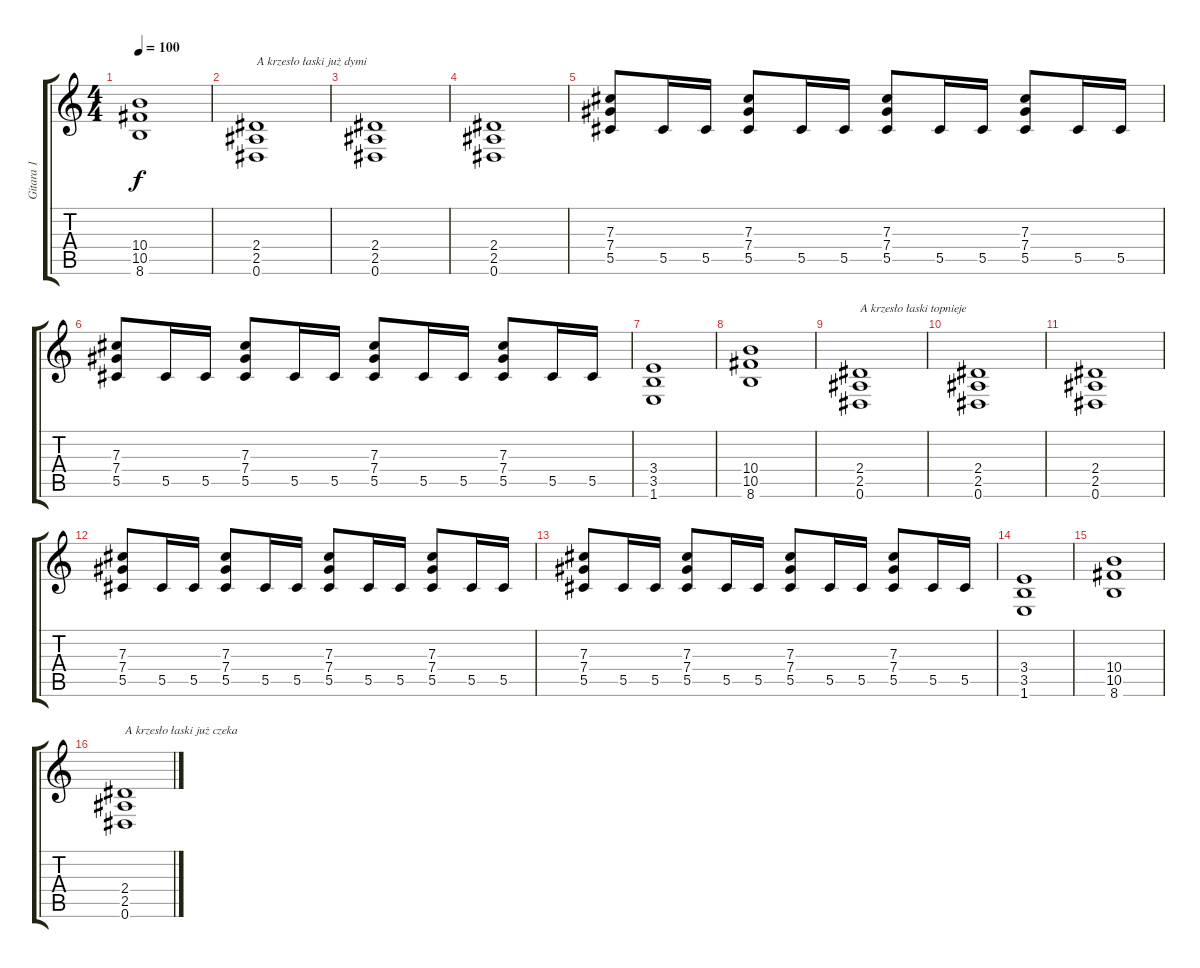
\track ("Gitara 1" "Gitara 1") {instrument distortionguitar}
\staff {score tabs}
\tuning (Eb4 Bb3 Gb3 Db3 Ab2 Eb2) {hide}
\ts (4 4)
\tempo 100
\clef g2
\ks c
(10.4 10.5 8.6).1{dy f} |
(2.4 2.5 0.6).1{txt "A krzesło łaski już dymi"} |
(2.4 2.5 0.6).1 |
(2.4 2.5 0.6).1 |
(7.3 7.4 5.5).8 5.5.16 5.5.16 (7.3 7.4 5.5).8 5.5.16 5.5.16 (7.3 7.4 5.5).8 5.5.16 5.5.16 (7.3 7.4 5.5).8 5.5.16 5.5.16 |
(7.3 7.4 5.5).8 5.5.16 5.5.16 (7.3 7.4 5.5).8 5.5.16 5.5.16 (7.3 7.4 5.5).8 5.5.16 5.5.16 (7.3 7.4 5.5).8 5.5.16 5.5.16 |
(3.4 3.5 1.6).1 |
(10.4 10.5 8.6).1 |
(2.4 2.5 0.6).1{txt "A krzesło łaski topnieje"} |
(2.4 2.5 0.6).1 |
(2.4 2.5 0.6).1 |
(7.3 7.4 5.5).8 5.5.16 5.5.16 (7.3 7.4 5.5).8 5.5.16 5.5.16 (7.3 7.4 5.5).8 5.5.16 5.5.16 (7.3 7.4 5.5).8 5.5.16 5.5.16 |
(7.3 7.4 5.5).8 5.5.16 5.5.16 (7.3 7.4 5.5).8 5.5.16 5.5.16 (7.3 7.4 5.5).8 5.5.16 5.5.16 (7.3 7.4 5.5).8 5.5.16 5.5.16 |
(3.4 3.5 1.6).1 |
(10.4 10.5 8.6).1 |
(2.4 2.5 0.6).1{txt "A krzesło łaski już czeka"}
